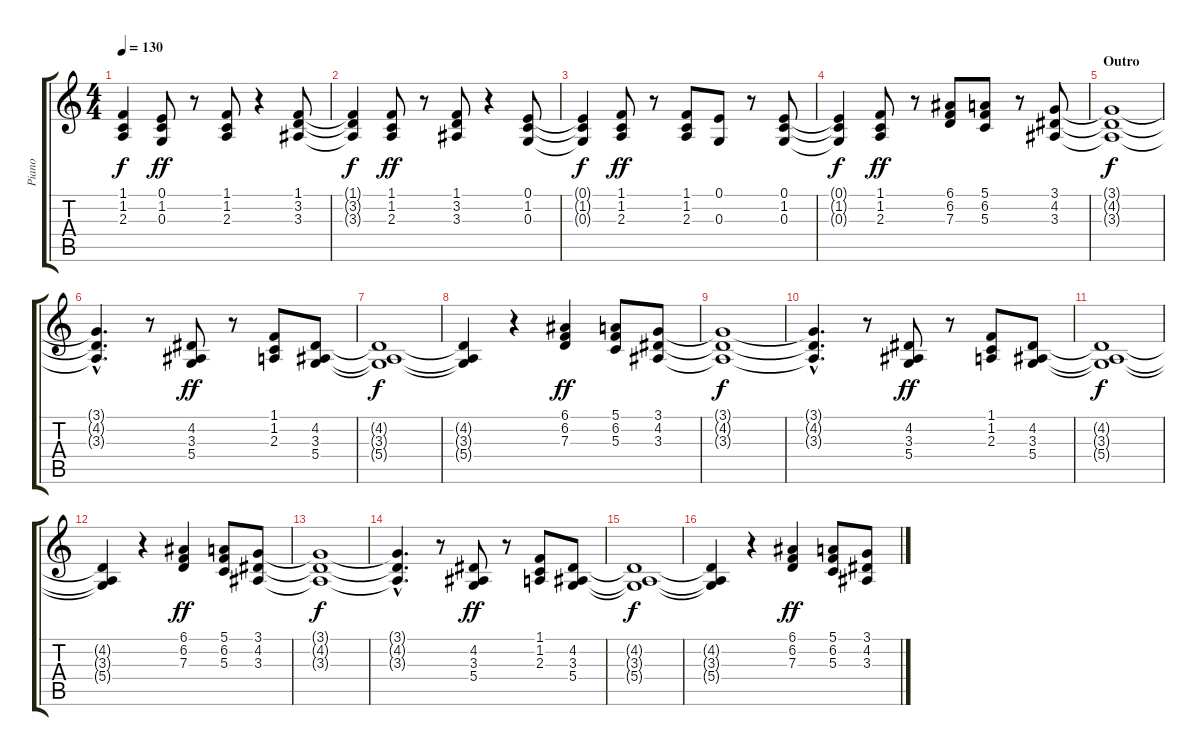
\track ("Piano" "Piano") {instrument electricpiano2}
\staff {score tabs}
\tuning (E4 B3 G3 D3 A2 E2) {hide}
\ts (4 4)
\tempo 130
\clef g2
\ks c
(1.1{t} 1.2{t} 2.3{t}).4{dy f} (0.1 1.2 0.3).8{dy ff} r.8 (1.1 1.2 2.3).8 r.4 (1.1 3.2 3.3).8 |
(1.1{t} 3.2{t} 3.3{t}).4{dy f} (1.1 1.2 2.3).8{dy ff} r.8 (1.1 3.2 3.3).8 r.4 (0.1 1.2 0.3).8 |
(0.1{t} 1.2{t} 0.3{t}).4{dy f} (1.1 1.2 2.3).8{dy ff} r.8 (1.1 1.2 2.3).8 (0.1 0.3).8 r.8 (0.1 1.2 0.3).8 |
(0.1{t} 1.2{t} 0.3{t}).4{dy f} (1.1 1.2 2.3).8{dy ff} r.8 (6.1 6.2 7.3).8 (5.1 6.2 5.3).8 r.8 (3.1 4.2 3.3).8 |
\section ("" "Outro")
(3.1{t} 4.2{t} 3.3{t}).1{dy f} |
(3.1{hac t} 4.2{hac t} 3.3{hac t}).4{d} r.8 (4.2 3.3 5.4).8{dy ff} r.8 (1.1 1.2 2.3).8 (4.2 3.3 5.4).8 |
(4.2{t} 3.3{t} 5.4{t}).1{dy f} |
(4.2{t} 3.3{t} 5.4{t}).4 r.4 (6.1 6.2 7.3).4{dy ff} (5.1 6.2 5.3).8 (3.1 4.2 3.3).8 |
(3.1{t} 4.2{t} 3.3{t}).1{dy f} |
(3.1{hac t} 4.2{hac t} 3.3{hac t}).4{d} r.8 (4.2 3.3 5.4).8{dy ff} r.8 (1.1 1.2 2.3).8 (4.2 3.3 5.4).8 |
(4.2{t} 3.3{t} 5.4{t}).1{dy f} |
(4.2{t} 3.3{t} 5.4{t}).4 r.4 (6.1 6.2 7.3).4{dy ff} (5.1 6.2 5.3).8 (3.1 4.2 3.3).8 |
(3.1{t} 4.2{t} 3.3{t}).1{dy f} |
(3.1{hac t} 4.2{hac t} 3.3{hac t}).4{d} r.8 (4.2 3.3 5.4).8{dy ff} r.8 (1.1 1.2 2.3).8 (4.2 3.3 5.4).8 |
(4.2{t} 3.3{t} 5.4{t}).1{dy f} |
(4.2{t} 3.3{t} 5.4{t}).4 r.4 (6.1 6.2 7.3).4{dy ff} (5.1 6.2 5.3).8 (3.1 4.2 3.3).8
